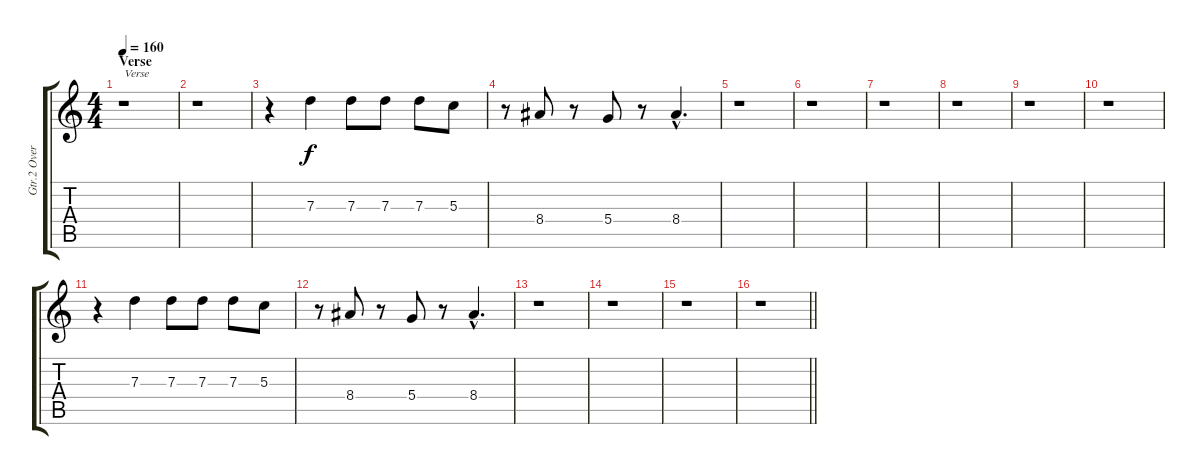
\track ("Gtr.2 Overdrive (Riffs)" "Gtr.2 Over") {instrument overdrivenguitar}
\staff {score tabs}
\tuning (E4 B3 G3 D3 A2 E2) {hide}
\ts (4 4)
\section ("" "Verse")
\tempo 160
\clef g2
\ks c
r.1{txt "Verse" dy f} |
r.1 |
r.4 7.3.4 7.3.8 7.3.8 7.3.8 5.3.8 |
r.8 8.4.8 r.8 5.4.8 r.8 8.4{hac}.4{d} |
r.1 |
r.1 |
r.1 |
r.1 |
r.1 |
r.1 |
r.4 7.3.4 7.3.8 7.3.8 7.3.8 5.3.8 |
r.8 8.4.8 r.8 5.4.8 r.8 8.4{hac}.4{d} |
r.1 |
r.1 |
r.1 |
\barLineRight lightlight
r.1
